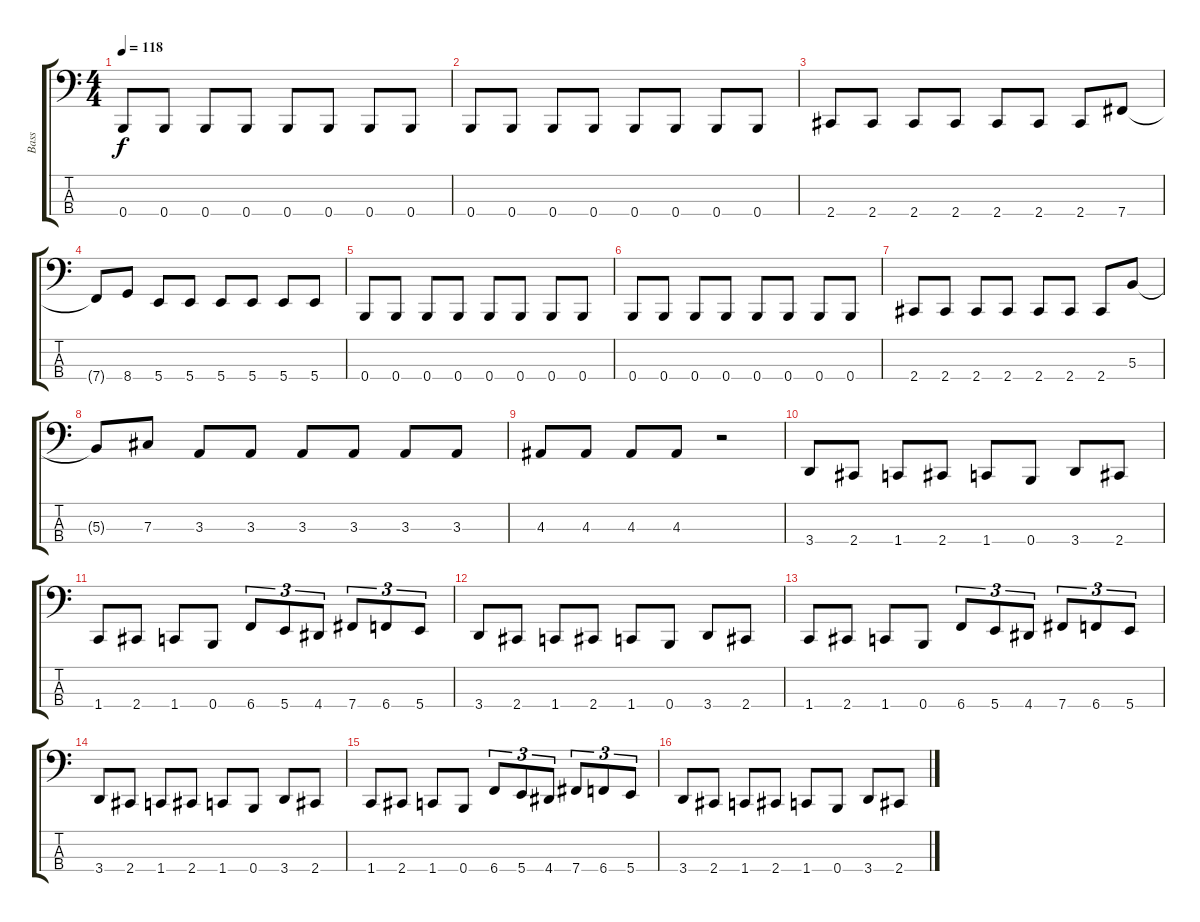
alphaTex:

\track ("Bass" "Bass") {instrument electricbassfinger}
\staff {score tabs}
\tuning (E2 B1 Gb1 B0) {hide}
\ts (4 4)
\tempo 118
\clef f4
\ks c
0.4.8{dy f} 0.4.8 0.4.8 0.4.8 0.4.8 0.4.8 0.4.8 0.4.8 |
0.4.8 0.4.8 0.4.8 0.4.8 0.4.8 0.4.8 0.4.8 0.4.8 |
2.4.8 2.4.8 2.4.8 2.4.8 2.4.8 2.4.8 2.4.8 7.4.8 |
7.4{t}.8 8.4.8 5.4.8 5.4.8 5.4.8 5.4.8 5.4.8 5.4.8 |
0.4.8 0.4.8 0.4.8 0.4.8 0.4.8 0.4.8 0.4.8 0.4.8 |
0.4.8 0.4.8 0.4.8 0.4.8 0.4.8 0.4.8 0.4.8 0.4.8 |
2.4.8 2.4.8 2.4.8 2.4.8 2.4.8 2.4.8 2.4.8 5.3.8 |
5.3{t}.8 7.3.8 3.3.8 3.3.8 3.3.8 3.3.8 3.3.8 3.3.8 |
4.3.8 4.3.8 4.3.8 4.3.8 r.2 |
3.4.8 2.4.8 1.4.8 2.4.8 1.4.8 0.4.8 3.4.8 2.4.8 |
1.4.8 2.4.8 1.4.8 0.4.8 6.4.8{tu (3 2)} 5.4.8{tu (3 2)} 4.4.8{tu (3 2)} 7.4.8{tu (3 2)} 6.4.8{tu (3 2)} 5.4.8{tu (3 2)} |
3.4.8 2.4.8 1.4.8 2.4.8 1.4.8 0.4.8 3.4.8 2.4.8 |
1.4.8 2.4.8 1.4.8 0.4.8 6.4.8{tu (3 2)} 5.4.8{tu (3 2)} 4.4.8{tu (3 2)} 7.4.8{tu (3 2)} 6.4.8{tu (3 2)} 5.4.8{tu (3 2)} |
3.4.8 2.4.8 1.4.8 2.4.8 1.4.8 0.4.8 3.4.8 2.4.8 |
1.4.8 2.4.8 1.4.8 0.4.8 6.4.8{tu (3 2)} 5.4.8{tu (3 2)} 4.4.8{tu (3 2)} 7.4.8{tu (3 2)} 6.4.8{tu (3 2)} 5.4.8{tu (3 2)} |
3.4.8 2.4.8 1.4.8 2.4.8 1.4.8 0.4.8 3.4.8 2.4.8
